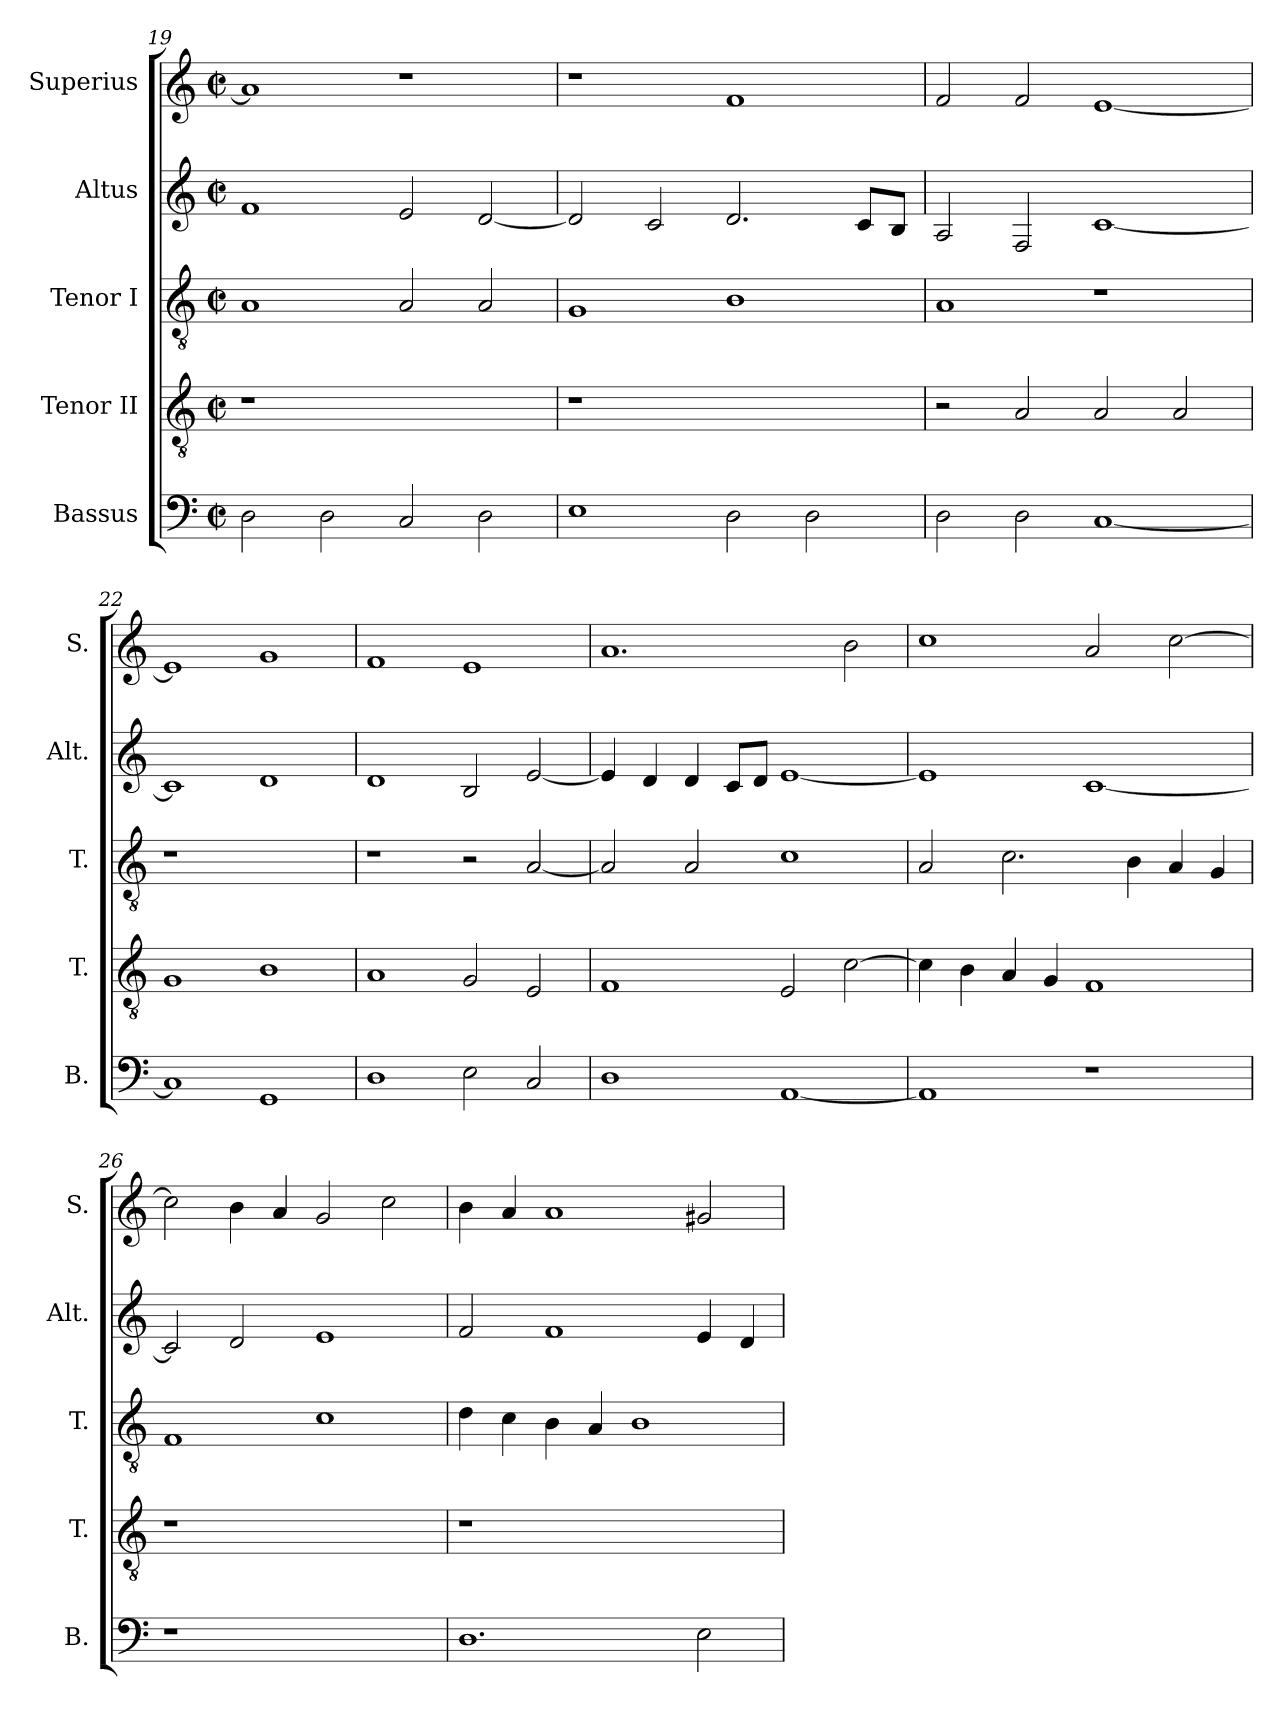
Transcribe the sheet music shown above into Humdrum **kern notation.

**kern	**kern	**kern	**kern	**kern
*part5	*part4	*part3	*part2	*part1
*staff5	*staff4	*staff3	*staff2	*staff1
*I"Bassus	*I"Tenor II	*I"Tenor I	*I"Altus	*I"Superius
*I'B.	*I'T.	*I'T.	*I'Alt.	*I'S.
*clefF4	*clefGv2	*clefGv2	*clefG2	*clefG2
*	*ITrd7c12	*ITrd7c12	*	*
*k[]	*k[]	*k[]	*k[]	*k[]
*C:	*C:	*C:	*C:	*C:
*M2/2	*M2/2	*M2/2	*M2/2	*M2/2
*met(c|)	*met(c|)	*met(c|)	*met(c|)	*met(c|)
=19	=19	=19	=19	=19
!	!LO:N:vis=1	!	!	!
2Di\	1r	1AAi	1fi	1ai]
2Di\	.	.	.	.
2Ci/	1ryy	2AAi/	2ei/	1r
2Di\	.	2AAi/	[<2di/	.
=20	=20	=20	=20	=20
!	!LO:N:vis=1	!	!	!
1Ei	1r	1GGi	2di/]	1r
.	.	.	2ci/	.
2Di\	1ryy	1BBi	2.di/	1fi
2Di\	.	.	.	.
.	.	.	8ci/L	.
.	.	.	8Bi/J	.
=21	=21	=21	=21	=21
2Di\	2r	1AAi	2Ai/	2fi/
2Di\	2AAi/	.	2Fi/	2fi/
[<1Ci	2AAi/	1r	[<1ci	[<1ei
.	2AAi/	.	.	.
!!LO:PB:g=z
=22	=22	=22	=22	=22
!	!	!LO:N:vis=1	!	!
1Ci]	1GGi	1r	1ci]	1ei]
1GGi	1BBi	1ryy	1di	1gi
=23	=23	=23	=23	=23
1Di	1AAi	1r	1di	1fi
2Ei\	2GGi/	2r	2Bi/	1ei
2Ci/	2EEi/	[<2AAi/	[<2ei/	.
=24	=24	=24	=24	=24
1Di	1FFi	2AAi/]	4ei/]	1.ai
.	.	.	4di/	.
.	.	2AAi/	4di/	.
.	.	.	8ci/L	.
.	.	.	8di/J	.
[<1AAi	2EEi/	1Ci	[<1ei	.
.	[>2Ci\	.	.	2bi\
=25	=25	=25	=25	=25
1AAi]	4Ci\]	2AAi/	1ei]	1cci
.	4BBi\	.	.	.
.	4AAi/	2.Ci\	.	.
.	4GGi/	.	.	.
1r	1FFi	.	[<1ci	2ai/
.	.	4BBi\	.	.
.	.	4AAi/	.	[>2cci\
.	.	4GGi/	.	.
=26	=26	=26	=26	=26
!LO:N:vis=1	!LO:N:vis=1	!	!	!
1r	1r	1FFi	2ci/]	2cci\]
.	.	.	2di/	4bi\
.	.	.	.	4ai/
1ryy	1ryy	1Ci	1ei	2gi/
.	.	.	.	2cci\
!!LO:LB:g=z
=27	=27	=27	=27	=27
!	!LO:N:vis=1	!	!	!
1.Di	1r	4Di\	2fi/	4bi\
.	.	4Ci\	.	4ai/
.	.	4BBi\	1fi	1ai
.	.	4AAi/	.	.
.	1ryy	1BBi	.	.
2Ei\	.	.	4ei/	2g#Xi/
.	.	.	4di/	.
=	=	=	=	=
*-	*-	*-	*-	*-
